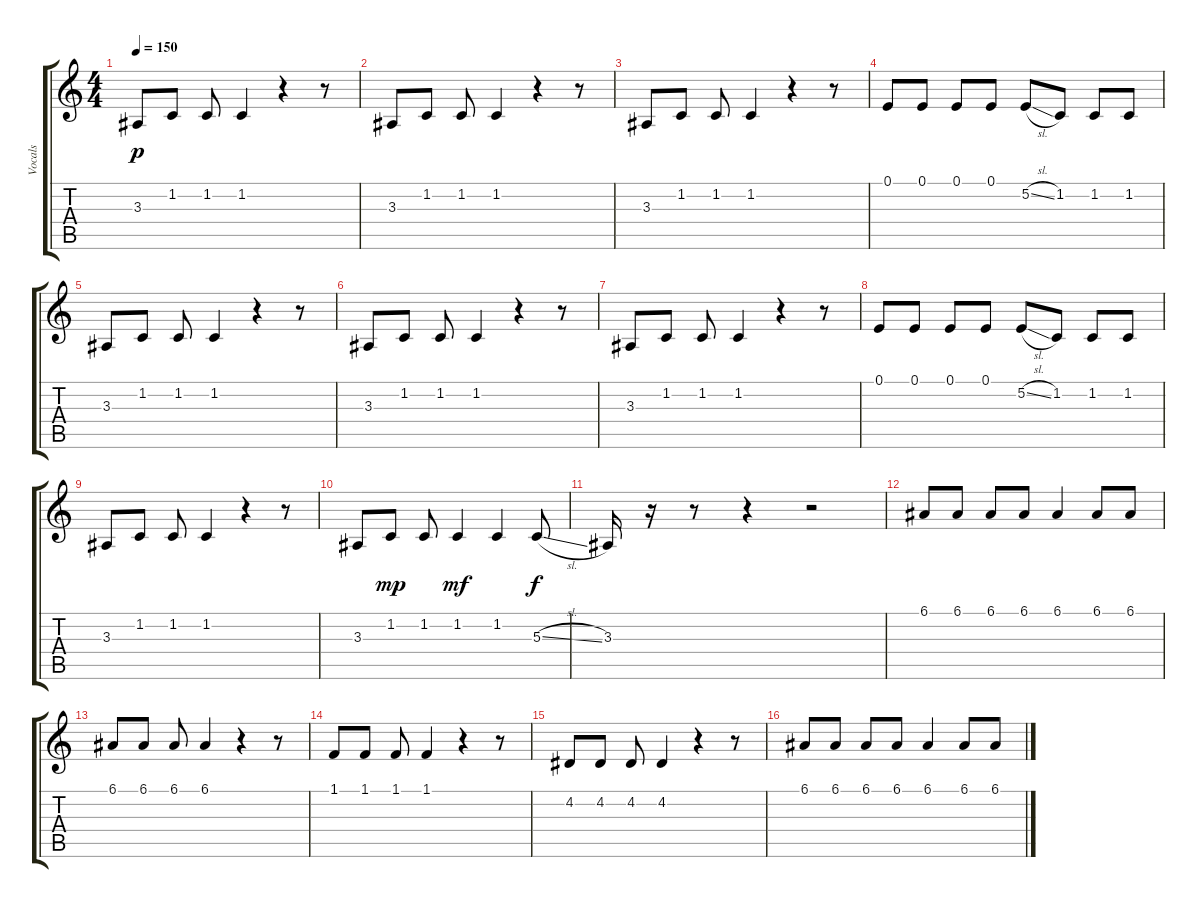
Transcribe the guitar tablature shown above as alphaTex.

\track ("Vocals" "Vocals") {instrument lead5charang}
\staff {score tabs}
\tuning (E4 B3 G3 D3 A2 E2) {hide}
\ts (4 4)
\tempo 150
\clef g2
\ks c
3.3.8{dy p} 1.2.8 1.2.8 1.2.4 r.4 r.8 |
3.3.8 1.2.8 1.2.8 1.2.4 r.4 r.8 |
3.3.8 1.2.8 1.2.8 1.2.4 r.4 r.8 |
0.1.8 0.1.8 0.1.8 0.1.8 5.2{sl}.8 1.2.8 1.2.8 1.2.8 |
3.3.8 1.2.8 1.2.8 1.2.4 r.4 r.8 |
3.3.8 1.2.8 1.2.8 1.2.4 r.4 r.8 |
3.3.8 1.2.8 1.2.8 1.2.4 r.4 r.8 |
0.1.8 0.1.8 0.1.8 0.1.8 5.2{sl}.8 1.2.8 1.2.8 1.2.8 |
3.3.8 1.2.8 1.2.8 1.2.4 r.4 r.8 |
3.3.8 1.2.8{dy mp} 1.2.8 1.2.4{dy mf} 1.2.4 5.3{sl}.8{dy f} |
3.3.16 r.16 r.8 r.4 r.2 |
6.1.8 6.1.8 6.1.8 6.1.8 6.1.4 6.1.8 6.1.8 |
6.1.8 6.1.8 6.1.8 6.1.4 r.4 r.8 |
1.1.8 1.1.8 1.1.8 1.1.4 r.4 r.8 |
4.2.8 4.2.8 4.2.8 4.2.4 r.4 r.8 |
6.1.8 6.1.8 6.1.8 6.1.8 6.1.4 6.1.8 6.1.8
